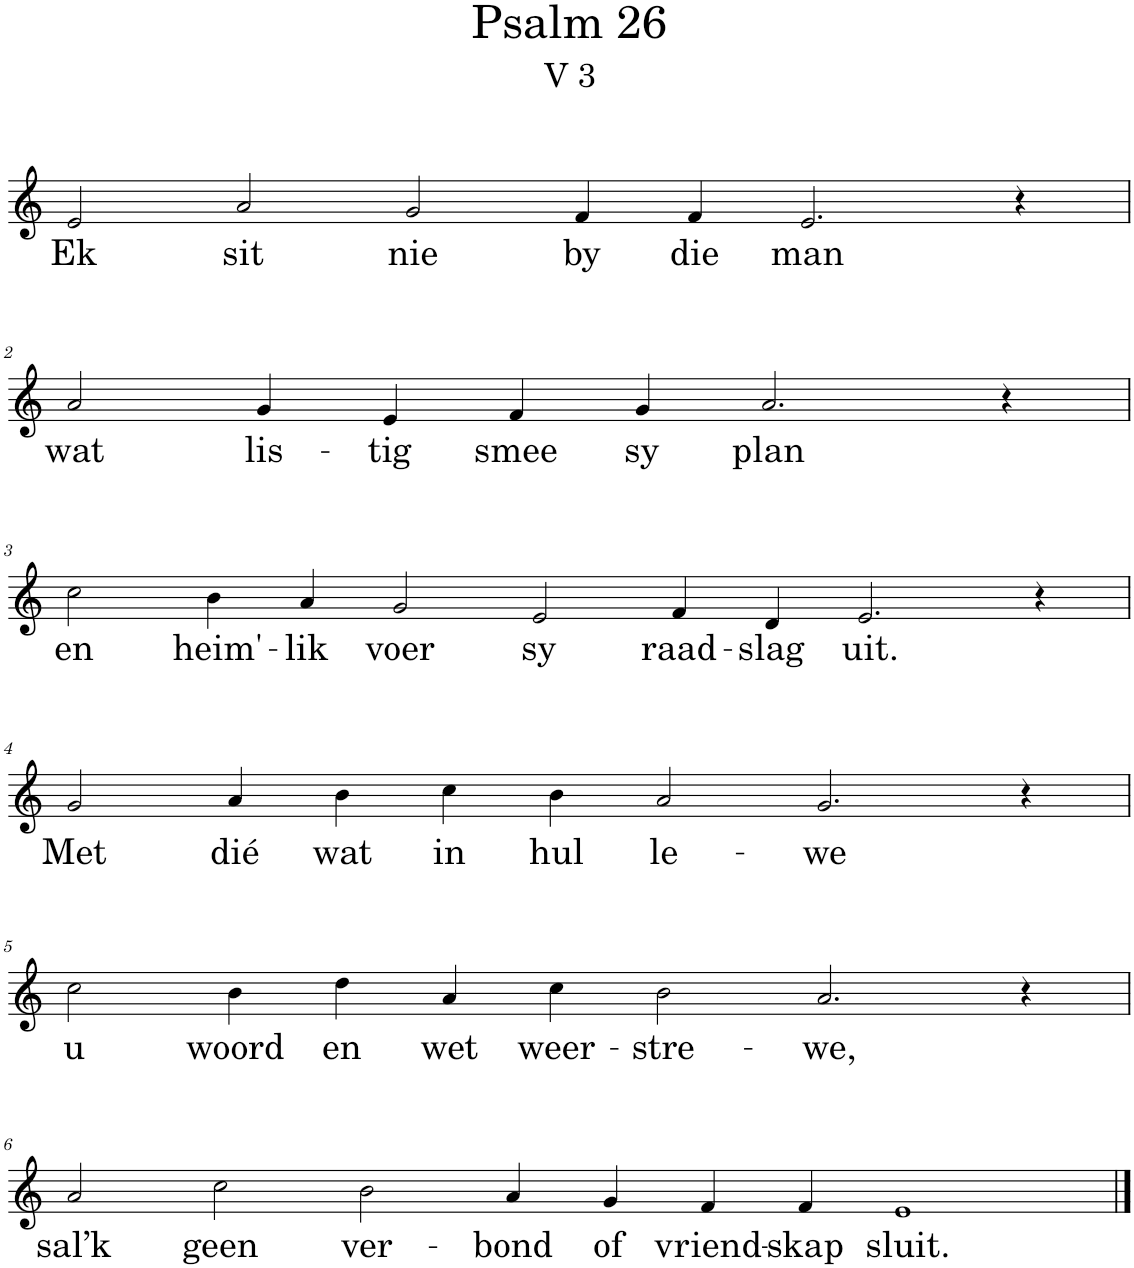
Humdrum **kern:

**kern	**text
*part1	*part1
*staff1	*staff1
*I"Pipe Organ	*
*I'Org.	*
*clefG2	*
*k[]	*
*M12/4	*
=1	=1
!	!LO:LY:b
2e/	Ek
!	!LO:LY:b
2a/	sit
!	!LO:LY:b
2g/	nie
!	!LO:LY:b
4f/	by
!	!LO:LY:b
4f/	die
!	!LO:LY:b
2.e/	man
4r	.
!!LO:LB:g=z
=2	=2
*M10/4	*
!	!LO:LY:b
2a/	wat
!	!LO:LY:b
4g/	lis-
!	!LO:LY:b
4e/	-tig
!	!LO:LY:b
4f/	smee
!	!LO:LY:b
4g/	sy
!	!LO:LY:b
2.a/	plan
4r	.
!!LO:LB:g=z
=3	=3
*M14/4	*
!	!LO:LY:b
2cc\	en
!	!LO:LY:b
4b\	heim'-
!	!LO:LY:b
4a/	-lik
!	!LO:LY:b
2g/	voer
!	!LO:LY:b
2e/	sy
!	!LO:LY:b
4f/	raad-
!	!LO:LY:b
4d/	-slag
!	!LO:LY:b
2.e/	uit.
4r	.
!!LO:LB:g=z
=4	=4
*M12/4	*
!	!LO:LY:b
2g/	Met
!	!LO:LY:b
4a/	dié
!	!LO:LY:b
4b\	wat
!	!LO:LY:b
4cc\	in
!	!LO:LY:b
4b\	hul
!	!LO:LY:b
2a/	le-
!	!LO:LY:b
2.g/	-we
4r	.
!!LO:LB:g=z
=5	=5
!	!LO:LY:b
2cc\	u
!	!LO:LY:b
4b\	woord
!	!LO:LY:b
4dd\	en
!	!LO:LY:b
4a/	wet
!	!LO:LY:b
4cc\	weer-
!	!LO:LY:b
2b\	-stre-
!	!LO:LY:b
2.a/	-we,
4r	.
!!LO:LB:g=z
=6	=6
*M14/4	*
!	!LO:LY:b
2a/	sal’k
!	!LO:LY:b
2cc\	geen
!	!LO:LY:b
2b\	ver-
!	!LO:LY:b
4a/	-bond
!	!LO:LY:b
4g/	of
!	!LO:LY:b
4f/	vriend-
!	!LO:LY:b
4f/	-skap
!	!LO:LY:b
1e	sluit.
==	==
*-	*-
